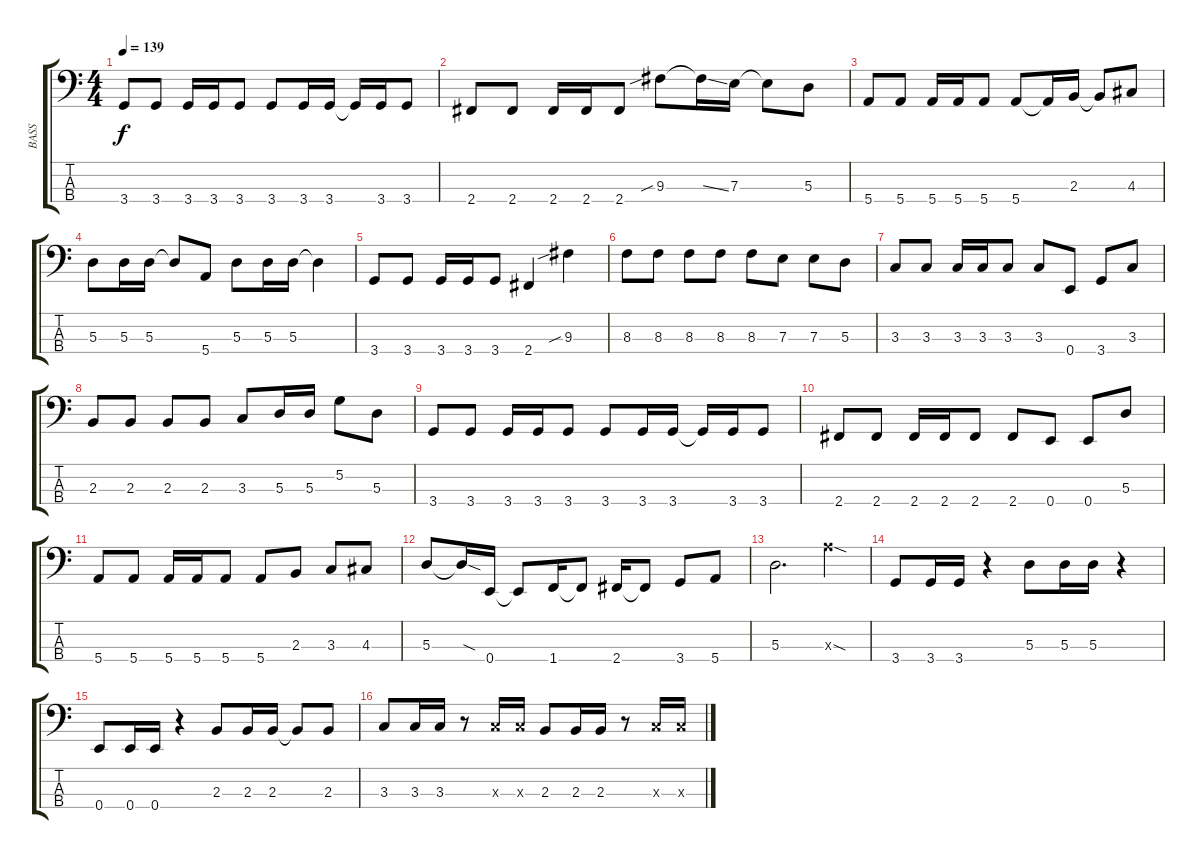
\track ("BASS" "BASS") {instrument electricbasspick}
\staff {score tabs}
\tuning (G2 D2 A1 E1) {hide}
\ts (4 4)
\tempo 139
\clef f4
\ks c
3.4.8{dy f} 3.4.8 3.4.16 3.4.16 3.4.8 3.4.8 3.4.16 3.4.16 3.4{t}.16 3.4.16 3.4.8 |
2.4.8 2.4.8 2.4.16 2.4.16 2.4.8 9.3{sib}.8 9.3{ss t}.16 7.3.16 7.3{t}.8 5.3.8 |
5.4.8 5.4.8 5.4.16 5.4.16 5.4.8 5.4.8 5.4{t}.16 2.3.16 2.3{t}.8 4.3.8 |
5.3.8 5.3.16 5.3.16 5.3{t}.8 5.4.8 5.3.8 5.3.16 5.3.16 5.3{t}.4 |
3.4.8 3.4.8 3.4.16 3.4.16 3.4.8 2.4.4 9.3{sib}.4 |
8.3.8 8.3.8 8.3.8 8.3.8 8.3.8 7.3.8 7.3.8 5.3.8 |
3.3.8 3.3.8 3.3.16 3.3.16 3.3.8 3.3.8 0.4.8 3.4.8 3.3.8 |
2.3.8 2.3.8 2.3.8 2.3.8 3.3.8 5.3.16 5.3.16 5.2.8 5.3.8 |
3.4.8 3.4.8 3.4.16 3.4.16 3.4.8 3.4.8 3.4.16 3.4.16 3.4{t}.16 3.4.16 3.4.8 |
2.4.8 2.4.8 2.4.16 2.4.16 2.4.8 2.4.8 0.4.8 0.4.8 5.3.8 |
5.4.8 5.4.8 5.4.16 5.4.16 5.4.8 5.4.8 2.3.8 3.3.8 4.3.8 |
5.3.8 5.3{sod t}.16 0.4.16 0.4{t}.8 1.4.16 1.4{t}.8 2.4.16 2.4{t}.8 3.4.8 5.4.8 |
5.3.2{d} 12.3{sod x}.4 |
3.4.8 3.4.16 3.4.16 r.4 5.3.8 5.3.16 5.3.16 r.4 |
0.4.8 0.4.16 0.4.16 r.4 2.3.8 2.3.16 2.3.16 2.3{t}.8 2.3.8 |
3.3.8 3.3.16 3.3.16 r.8 3.3{x}.16 3.3{x}.16 2.3.8 2.3.16 2.3.16 r.8 3.3{x}.16 3.3{x}.16
